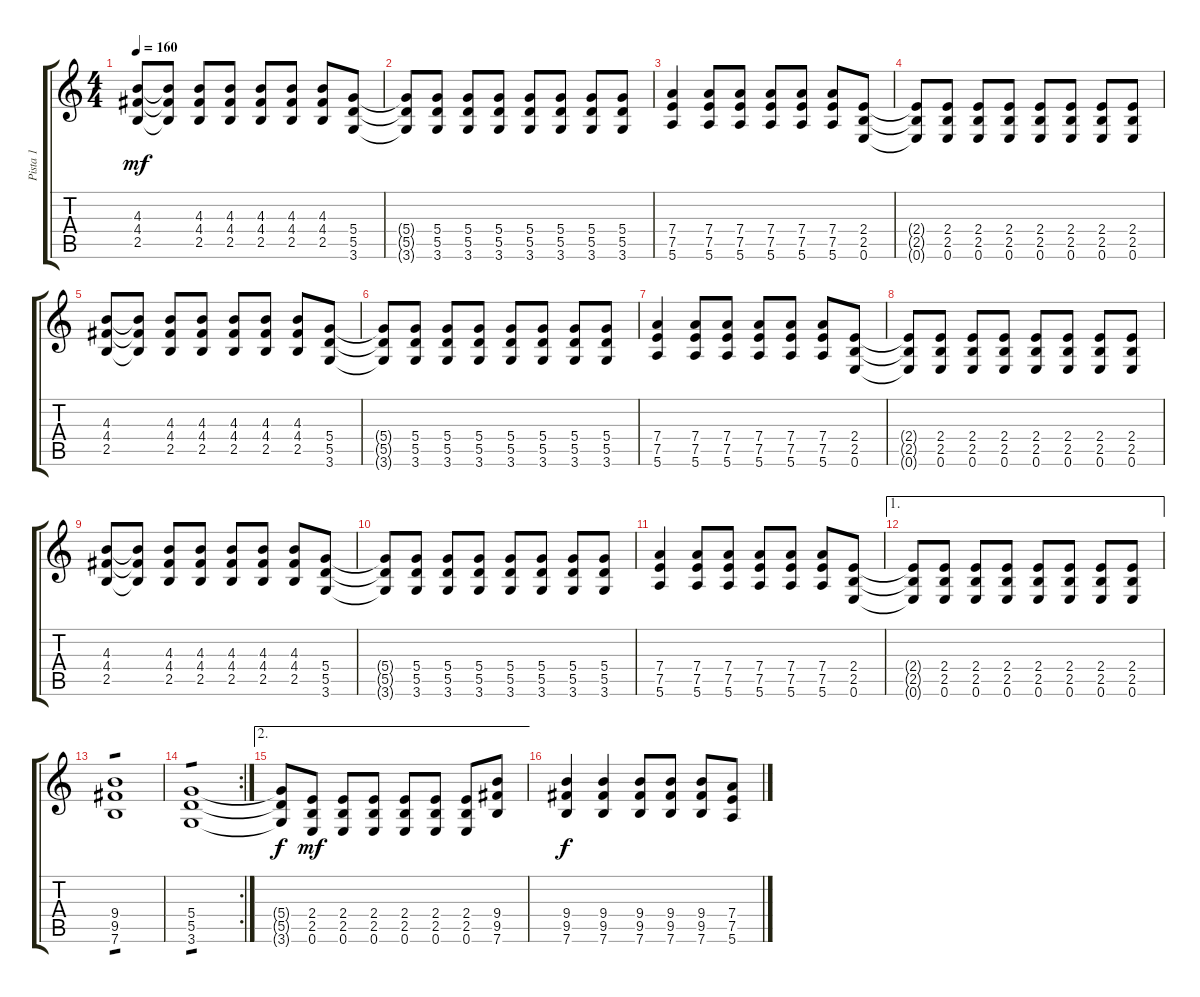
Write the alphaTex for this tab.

\track ("Pista 1" "Pista 1") {instrument distortionguitar}
\staff {score tabs}
\tuning (E4 B3 G3 D3 A2 E2) {hide}
\ts (4 4)
\tempo 160
\clef g2
\ks c
(4.3 4.4 2.5).8{dy mf} (4.3{t} 4.4{t} 2.5{t}).8 (4.3 4.4 2.5).8 (4.3 4.4 2.5).8 (4.3 4.4 2.5).8 (4.3 4.4 2.5).8 (4.3 4.4 2.5).8 (5.4 5.5 3.6).8 |
(5.4{t} 5.5{t} 3.6{t}).8 (5.4 5.5 3.6).8 (5.4 5.5 3.6).8 (5.4 5.5 3.6).8 (5.4 5.5 3.6).8 (5.4 5.5 3.6).8 (5.4 5.5 3.6).8 (5.4 5.5 3.6).8 |
(7.4 7.5 5.6).4 (7.4 7.5 5.6).8 (7.4 7.5 5.6).8 (7.4 7.5 5.6).8 (7.4 7.5 5.6).8 (7.4 7.5 5.6).8 (2.4 2.5 0.6).8 |
(2.4{t} 2.5{t} 0.6{t}).8 (2.4 2.5 0.6).8 (2.4 2.5 0.6).8 (2.4 2.5 0.6).8 (2.4 2.5 0.6).8 (2.4 2.5 0.6).8 (2.4 2.5 0.6).8 (2.4 2.5 0.6).8 |
(4.3 4.4 2.5).8 (4.3{t} 4.4{t} 2.5{t}).8 (4.3 4.4 2.5).8 (4.3 4.4 2.5).8 (4.3 4.4 2.5).8 (4.3 4.4 2.5).8 (4.3 4.4 2.5).8 (5.4 5.5 3.6).8 |
(5.4{t} 5.5{t} 3.6{t}).8 (5.4 5.5 3.6).8 (5.4 5.5 3.6).8 (5.4 5.5 3.6).8 (5.4 5.5 3.6).8 (5.4 5.5 3.6).8 (5.4 5.5 3.6).8 (5.4 5.5 3.6).8 |
(7.4 7.5 5.6).4 (7.4 7.5 5.6).8 (7.4 7.5 5.6).8 (7.4 7.5 5.6).8 (7.4 7.5 5.6).8 (7.4 7.5 5.6).8 (2.4 2.5 0.6).8 |
(2.4{t} 2.5{t} 0.6{t}).8 (2.4 2.5 0.6).8 (2.4 2.5 0.6).8 (2.4 2.5 0.6).8 (2.4 2.5 0.6).8 (2.4 2.5 0.6).8 (2.4 2.5 0.6).8 (2.4 2.5 0.6).8 |
(4.3 4.4 2.5).8 (4.3{t} 4.4{t} 2.5{t}).8 (4.3 4.4 2.5).8 (4.3 4.4 2.5).8 (4.3 4.4 2.5).8 (4.3 4.4 2.5).8 (4.3 4.4 2.5).8 (5.4 5.5 3.6).8 |
(5.4{t} 5.5{t} 3.6{t}).8 (5.4 5.5 3.6).8 (5.4 5.5 3.6).8 (5.4 5.5 3.6).8 (5.4 5.5 3.6).8 (5.4 5.5 3.6).8 (5.4 5.5 3.6).8 (5.4 5.5 3.6).8 |
(7.4 7.5 5.6).4 (7.4 7.5 5.6).8 (7.4 7.5 5.6).8 (7.4 7.5 5.6).8 (7.4 7.5 5.6).8 (7.4 7.5 5.6).8 (2.4 2.5 0.6).8 |
\ae 1
(2.4{t} 2.5{t} 0.6{t}).8 (2.4 2.5 0.6).8 (2.4 2.5 0.6).8 (2.4 2.5 0.6).8 (2.4 2.5 0.6).8 (2.4 2.5 0.6).8 (2.4 2.5 0.6).8 (2.4 2.5 0.6).8 |
(9.4 9.5 7.6).1{tp 1} |
\rc 2
(5.4 5.5 3.6).1{tp 1} |
\ae 2
(5.4{t} 5.5{t} 3.6{t}).8{dy f} (2.4 2.5 0.6).8{dy mf} (2.4 2.5 0.6).8 (2.4 2.5 0.6).8 (2.4 2.5 0.6).8 (2.4 2.5 0.6).8 (2.4 2.5 0.6).8 (9.4 9.5 7.6).8 |
(9.4 9.5 7.6).4{dy f} (9.4 9.5 7.6).4 (9.4 9.5 7.6).8 (9.4 9.5 7.6).8 (9.4 9.5 7.6).8 (7.4 7.5 5.6).8
